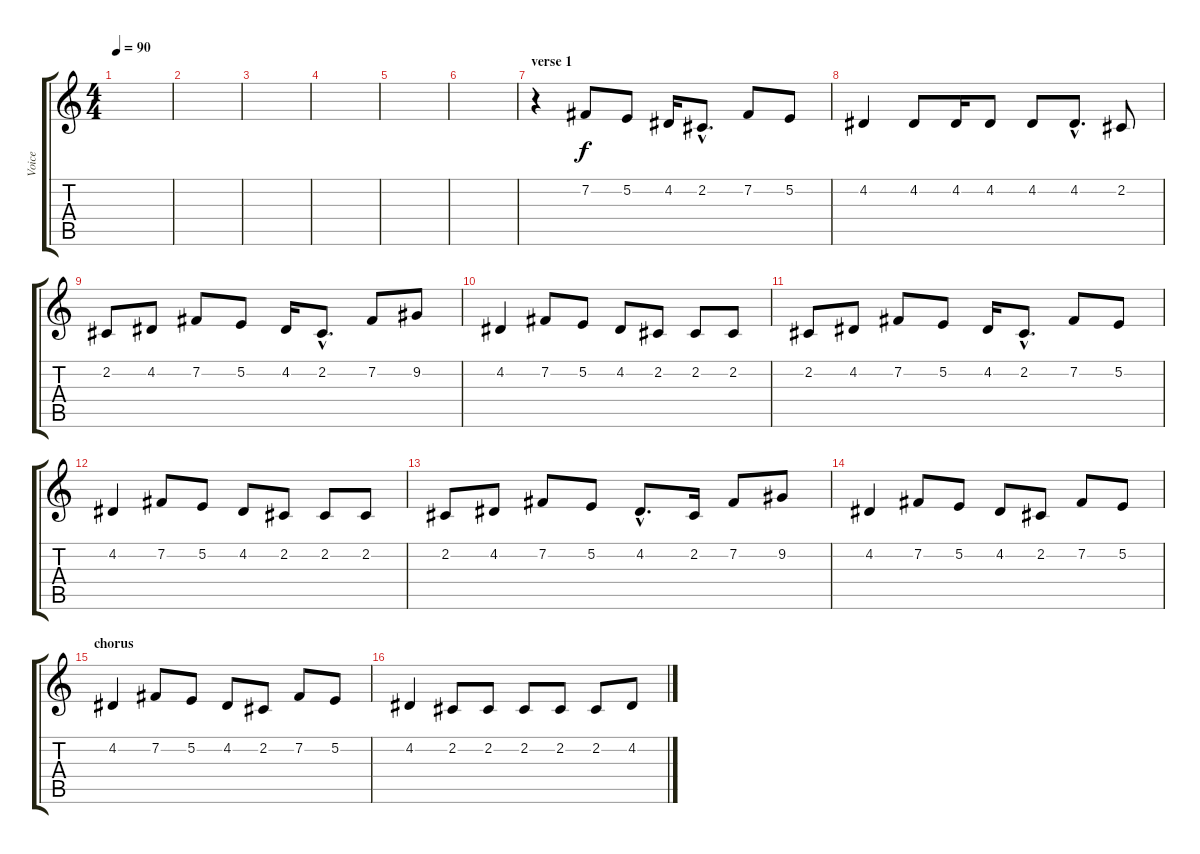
\track ("Voice" "Voice") {instrument clarinet}
\staff {score tabs}
\tuning (E4 B3 G3 D3 A2 E2) {hide}
\ts (4 4)
\tempo 90
\clef g2
\ks c
|
|
|
|
|
|
\section ("" "verse 1")
r.4 7.2.8 5.2.8 4.2.16 2.2{hac}.8{d} 7.2.8 5.2.8 |
4.2.4 4.2.8 4.2.16 4.2.8 4.2.8 4.2{hac}.8{d} 2.2.8 |
2.2.8 4.2.8 7.2.8 5.2.8 4.2.16 2.2{hac}.8{d} 7.2.8 9.2.8 |
4.2.4 7.2.8 5.2.8 4.2.8 2.2.8 2.2.8 2.2.8 |
2.2.8 4.2.8 7.2.8 5.2.8 4.2.16 2.2{hac}.8{d} 7.2.8 5.2.8 |
4.2.4 7.2.8 5.2.8 4.2.8 2.2.8 2.2.8 2.2.8 |
2.2.8 4.2.8 7.2.8 5.2.8 4.2{hac}.8{d} 2.2.16 7.2.8 9.2.8 |
4.2.4 7.2.8 5.2.8 4.2.8 2.2.8 7.2.8 5.2.8 |
\section ("" "chorus")
4.2.4 7.2.8 5.2.8 4.2.8 2.2.8 7.2.8 5.2.8 |
4.2.4 2.2.8 2.2.8 2.2.8 2.2.8 2.2.8 4.2.8
